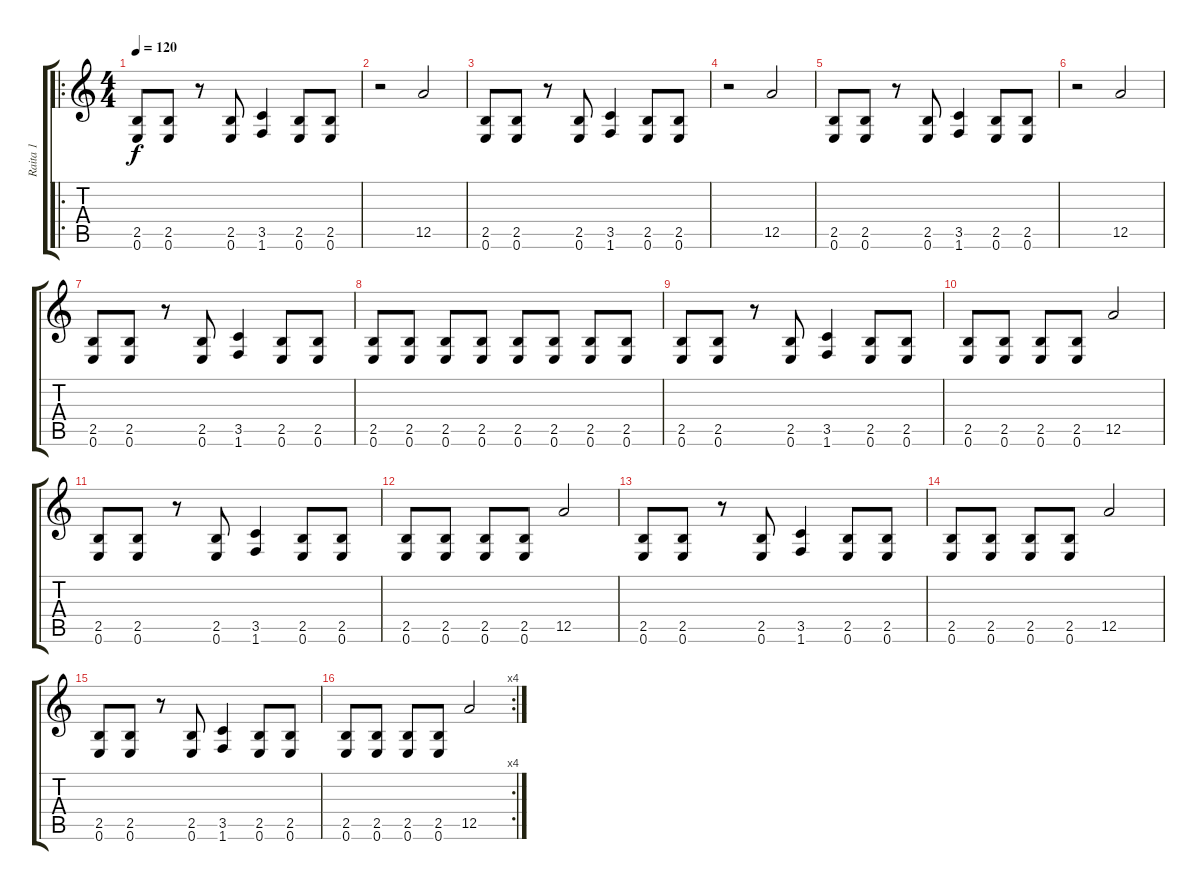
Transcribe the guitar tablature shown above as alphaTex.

\track ("Raita 1" "Raita 1") {instrument distortionguitar}
\staff {score tabs}
\tuning (E4 B3 G3 D3 A2 E2) {hide}
\ro
\ts (4 4)
\tempo 120
\clef g2
\ks c
(2.5 0.6).8{dy f instrument distortionguitar} (2.5 0.6).8 r.8 (2.5 0.6).8 (3.5 1.6).4 (2.5 0.6).8 (2.5 0.6).8 |
r.2 12.5.2 |
(2.5 0.6).8 (2.5 0.6).8 r.8 (2.5 0.6).8 (3.5 1.6).4 (2.5 0.6).8 (2.5 0.6).8 |
r.2 12.5.2 |
(2.5 0.6).8 (2.5 0.6).8 r.8 (2.5 0.6).8 (3.5 1.6).4 (2.5 0.6).8 (2.5 0.6).8 |
r.2 12.5.2 |
(2.5 0.6).8 (2.5 0.6).8 r.8 (2.5 0.6).8 (3.5 1.6).4 (2.5 0.6).8 (2.5 0.6).8 |
(2.5 0.6).8 (2.5 0.6).8 (2.5 0.6).8 (2.5 0.6).8 (2.5 0.6).8 (2.5 0.6).8 (2.5 0.6).8 (2.5 0.6).8 |
(2.5 0.6).8 (2.5 0.6).8 r.8 (2.5 0.6).8 (3.5 1.6).4 (2.5 0.6).8 (2.5 0.6).8 |
(2.5 0.6).8 (2.5 0.6).8 (2.5 0.6).8 (2.5 0.6).8 12.5.2 |
(2.5 0.6).8 (2.5 0.6).8 r.8 (2.5 0.6).8 (3.5 1.6).4 (2.5 0.6).8 (2.5 0.6).8 |
(2.5 0.6).8 (2.5 0.6).8 (2.5 0.6).8 (2.5 0.6).8 12.5.2 |
(2.5 0.6).8 (2.5 0.6).8 r.8 (2.5 0.6).8 (3.5 1.6).4 (2.5 0.6).8 (2.5 0.6).8 |
(2.5 0.6).8 (2.5 0.6).8 (2.5 0.6).8 (2.5 0.6).8 12.5.2 |
(2.5 0.6).8 (2.5 0.6).8 r.8 (2.5 0.6).8 (3.5 1.6).4 (2.5 0.6).8 (2.5 0.6).8 |
\rc 4
(2.5 0.6).8 (2.5 0.6).8 (2.5 0.6).8 (2.5 0.6).8 12.5.2
